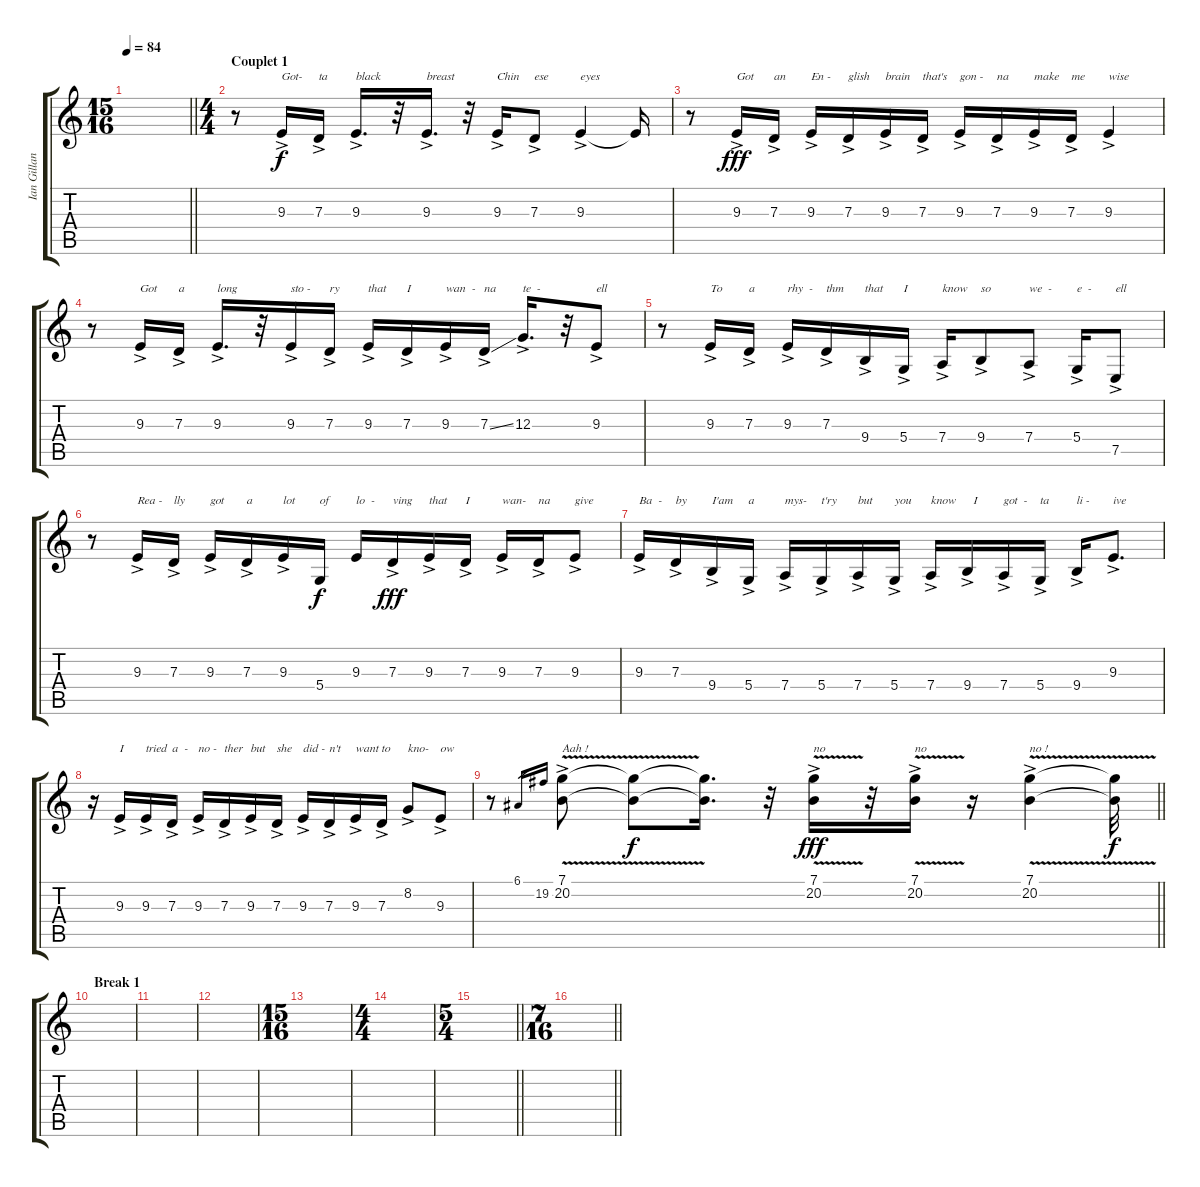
\track ("Ian Gillan" "Ian Gillan") {instrument oboe}
\staff {score tabs}
\tuning (E4 B3 G3 D3 A2 E2) {hide}
\ts (15 16)
\tempo 84
\clef g2
\barLineRight lightlight
\ks c
|
\ts (4 4)
\section ("" "Couplet 1")
r.8 9.3{ac}.16{txt "Got-"} 7.3{ac}.16{txt "ta"} 9.3{ac}.16{d txt "black"} r.32 9.3{ac}.16{d txt "breast"} r.32 9.3{ac}.16{txt "Chin "} 7.3{ac}.8{txt "ese"} 9.3{ac}.4{txt "eyes"} 9.3{t}.16{dy f} |
r.8 9.3{ac}.16{txt "Got" dy fff} 7.3{ac}.16{txt "an"} 9.3{ac}.16{txt "En -"} 7.3{ac}.16{txt "glish"} 9.3{ac}.16{txt "brain"} 7.3{ac}.16{txt "that's"} 9.3{ac}.16{txt "gon -"} 7.3{ac}.16{txt "na"} 9.3{ac}.16{txt "make"} 7.3{ac}.16{txt "me"} 9.3{ac}.4{txt "wise"} |
r.8 9.3{ac}.16{txt "Got"} 7.3{ac}.16{txt "a"} 9.3{ac}.16{d txt "long"} r.32 9.3{ac}.16{txt "sto -"} 7.3{ac}.16{txt "ry"} 9.3{ac}.16{txt "that"} 7.3{ac}.16{txt "I"} 9.3{ac}.16{txt "wan  -"} 7.3{ss ac}.16{txt "na"} 12.3{ac}.16{d txt "te  -"} r.32 9.3{ac}.8{txt "ell"} |
r.8 9.3{ac}.16{txt "To"} 7.3{ac}.16{txt "a"} 9.3{ac}.16{txt "rhy  -"} 7.3{ac}.16{txt "thm"} 9.4{ac}.16{txt "that"} 5.4{ac}.16{txt "I"} 7.4{ac}.16{txt "know"} 9.4{ac}.8{txt "so"} 7.4{ac}.8{txt "we  -"} 5.4{ac}.16{txt "e  -"} 7.5{ac}.8{txt "ell"} |
r.8 9.3{ac}.16{txt "Rea -" lyrics (0 "") lyrics (1 "") lyrics (2 "") lyrics (3 "") lyrics (4 "")} 7.3{ac}.16{txt "lly"} 9.3{ac}.16{txt "got"} 7.3{ac}.16{txt "a"} 9.3{ac}.16{txt "lot"} 5.4.16{txt "of" dy f} 9.3.16{txt "lo  -"} 7.3{ac}.16{txt "ving" dy fff} 9.3{ac}.16{txt "that"} 7.3{ac}.16{txt "I"} 9.3{ac}.16{txt "wan-"} 7.3{ac}.16{txt "na"} 9.3{ac}.8{txt "give"} |
9.3{ac}.16{txt "Ba  -"} 7.3{ac}.16{txt "by"} 9.4{ac}.16{txt "I'am"} 5.4{ac}.16{txt "a"} 7.4{ac}.16{txt "mys-"} 5.4{ac}.16{txt "t'ry"} 7.4{ac}.16{txt "but"} 5.4{ac}.16{txt "you"} 7.4{ac}.16{txt "know"} 9.4{ac}.16{txt "  I"} 7.4{ac}.16{txt "got  -"} 5.4{ac}.16{txt "ta"} 9.4{ac}.16{txt "li -"} 9.3{ac}.8{d txt "ive"} |
r.16 9.3{ac}.16{txt "I"} 9.3{ac}.16{txt "tried"} 7.3{ac}.16{txt "a  -"} 9.3{ac}.16{txt "no -"} 7.3{ac}.16{txt "ther"} 9.3{ac}.16{txt "but"} 7.3{ac}.16{txt "she"} 9.3{ac}.16{txt "did -"} 7.3{ac}.16{txt "n't"} 9.3{ac}.16{txt "want"} 7.3{ac}.16{txt "to"} 8.2{ac}.8{txt "kno-"} 9.3{ac}.8{txt "ow"} |
\barLineRight lightlight
r.8 6.1.16{gr} 19.2.16{gr} (7.1{v ac} 20.2{ac}).8{txt "Aah !"} (7.1{t} 20.2{t}).8{dy f} (7.1{t} 20.2{t}).16{d} r.32 (7.1{v ac} 20.2{ac}).16{txt "no" dy fff} r.32 (7.1{v ac} 20.2{ac}).16{txt "no"} r.16 (7.1{v ac} 20.2{ac}).4{txt "no !"} (7.1{t} 20.2{t}).32{dy f} |
\section ("" "Break 1")
|
|
|
\ts (15 16)
|
\ts (4 4)
|
\ts (5 4)
\barLineRight lightlight
|
\ts (7 16)
\barLineRight lightlight
